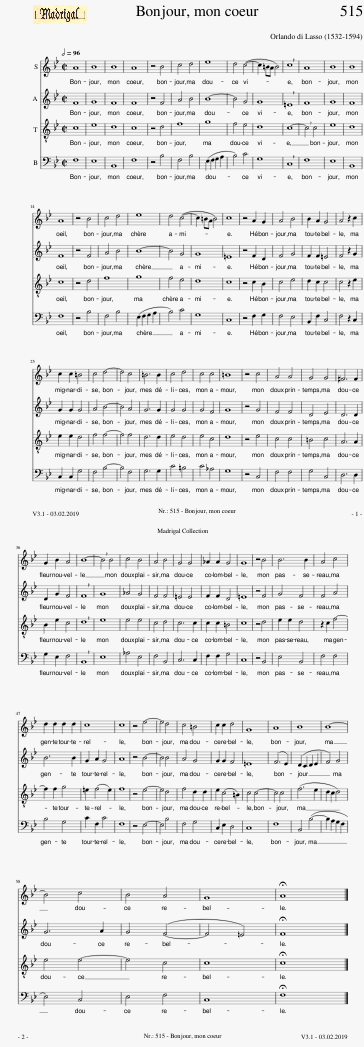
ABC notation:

X:1
%%score 1 2 3 4
L:1/8
Q:1/2=96
M:2/2
I:linebreak $
K:Bb
V:1 treble
V:2 treble
V:3 treble-8
V:4 bass
V:1
 A8 | B8 | B8 | A8 | z4 B4 | %5
 c4 d4 | e8 | d4 (c4- | c2 =BA B4) | !breath!c8 | %10
 A8 | B8 | B8 |$ A8 | z4 B4 | %15
 c4 d4 | e8 | d4 (c4- | c2 =BA B4) | c8 | %20
 z4 A2 G2 | A4 B4 | B2 A2 G4 | A4 z2 c2 |$ c2 c2 =B4 | %25
 c4 d4- | d4 c4 | =B6 B2 | c4 d4 | c4 c4 | %30
 =B8 | z4 c4 | A4 A4 | G4 G4 | ^F6 F2 |$ %35
 G2 B2 A4 | B8- | !breath!B4 B4 | c4 B4 | A4 B4 | %40
 G4 G4 | _A2 A2 G4 | G8 | z4 B4 | B6 B2 | %45
 A4 c4 |$ d2 d2 d2 d2 | c8 | c8 | z4 e4- | %50
 e4 d4 | c4 =B4 | c2 c2 d4 | G8 | A8 | %55
 B8 | B8- |$ B4 c4 | B4 A4 | G8 | %60
 !fermata!A8 |] %61
V:2
 F8 | G8 | F8 | F8 | z4 F4 | %5
 A4 B4 | B8- | B4 G4 | G8 | !breath!=E8 | %10
 F8 | G8 | F8 |$ F8 | z4 F4 | %15
 A4 B4 | B8- | B4 G4 | G8 | =E8 | %20
 z4 F2 D2 | F4 G4 | F2 F2 =E4 | F4 z2 G2 |$ G2 G2 G4 | %25
 A4 B4- | B4 A4 | G6 G2 | G4 G4 | G4 F4 | %30
 G8 | z4 G4 | F4 F4 | D4 E4 | D6 D2 |$ %35
 D2 G2 F4 | !breath!F8 | G8 | _A4 G4 | F4 F4 | %40
 =E4 E4 | F2 F2 D4 | =E8 | z4 F4 | G4 F4 | %45
 F4 A4 |$ B6 B2 | G2 A2 G4 | A8 | z4 B4- | %50
 B4 B4 | A4 G4 | G2 G2 F4 | =E8 | (F6 E2) | %55
 (D2 C2 D2 E2 | F4) G4 |$ G6 A2 | G4 (F4- | F4 =E4) | %60
 !fermata!F8 |] %61
V:3
 c8 | e8 | d8 | c8 | z4 d4 | %5
 f8 | g8 | f4 e4 | d8 | c8- | %10
 !breath!c4 c4 | e8 | d8 |$ c8 | z4 d4 | %15
 f8 | g8 | f4 e4 | d8 | c8 | %20
 z4 c2 B2 | c4 e4 | d2 c2 c4 | c4 z2 e2 |$ e2 e2 d4 | %25
 f4 f4- | f4 f4 | d6 d2 | e4 d4 | e4 c4 | %30
 d8 | z4 e4 | c4 c4 | =B4 c4 | A6 A2 |$ %35
 B2 e2 c4 | !breath!d8 | e8 | e4 e4 | c4 d4 | %40
 c6 c2 | c2 c2 =B4 | c8 | z4 d4 | e2 e2 d4 | %45
 z2 c2 f4- |$ f2 f2 g4 | =e2 (f4 e2) | f8 | z4 e4- | %50
 e4 d4 | f4 d2 d2 | e2 (c4 =B2) | c4 c4- | c4 c4 | %55
 (f6 e2 | d2 c2 d4) |$ e4 e4- | e4 c4 | c8 | %60
 !fermata!c8 |] %61
V:4
 F,8 | E,8 | B,,8 | F,8 | z4 B,4 | %5
 F,4 B,4 | (E,2 F,2 G,2 A,2 | B,4) C4 | G,8 | !breath!C,8 | %10
 F,8 | E,8 | B,,8 |$ F,8 | z4 B,4 | %15
 F,4 B,4 | (E,2 F,2 G,2 A,2 | B,4) C4 | G,8 | C,8 | %20
 z4 F,2 G,2 | F,4 E,4 | B,,2 F,2 C,4 | F,4 z2 C,2 |$ C,2 C,2 G,4 | %25
 F,4 B,4- | B,4 F,4 | G,6 G,2 | C4 =B,4 | C4 _A,4 | %30
 G,8 | z4 C,4 | F,4 F,4 | G,4 C,4 | D,6 D,2 |$ %35
 G,2 E,2 F,4 | !breath!B,,8 | E,8 | _A,4 E,4 | F,4 B,,4 | %40
 C,6 C,2 | F,2 F,2 G,4 | C,8 | z4 B,,4 | E,4 B,,4 | %45
 F,4 F,4 |$ B,4 G,4 | C2 F,2 C4 | F,8 | z4 E,4- | %50
 E,4 B,4 | F,4 G,4 | C,2 E,2 D,4 | C,8 | F,8 | %55
 B,,4 (B,4- | B,2 A,2 G,2 F,2 |$ E,4) C,4 | E,4 F,4 | C,8 | %60
 !fermata!F,8 |] %61
